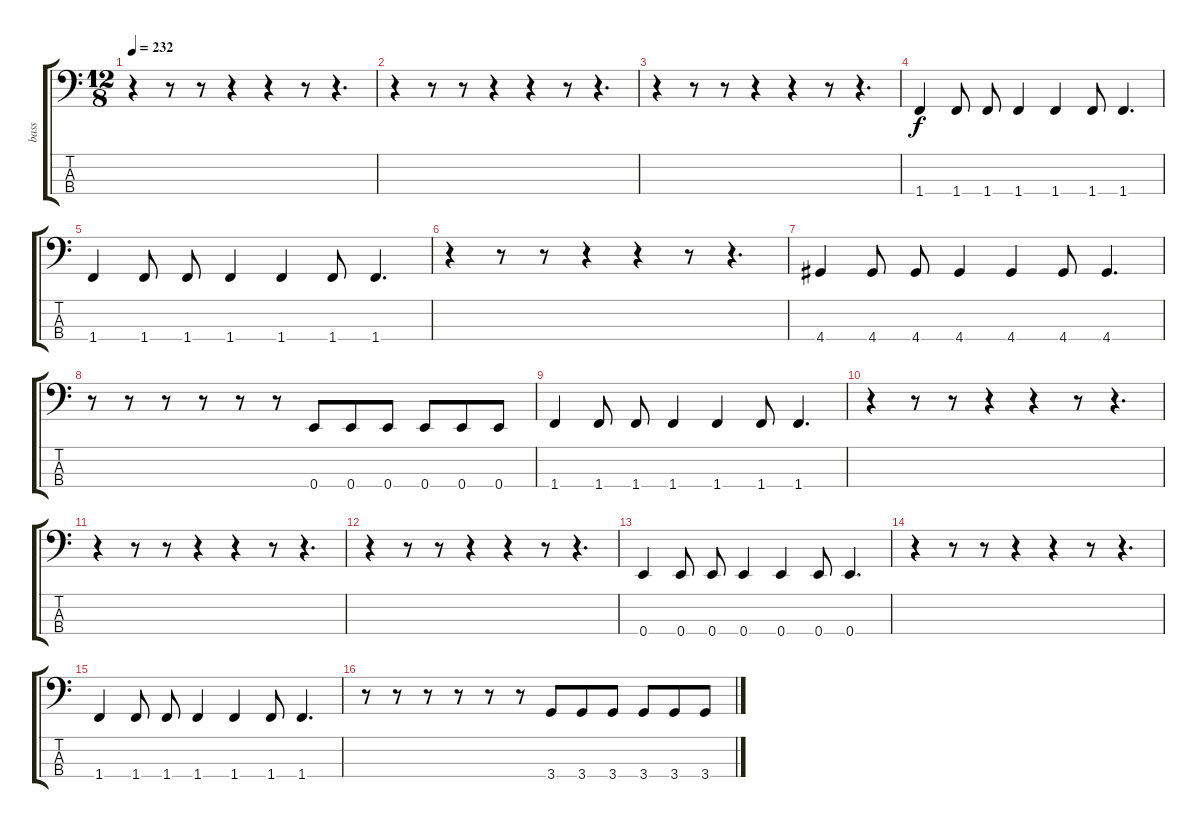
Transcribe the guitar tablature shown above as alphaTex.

\track ("bass" "bass") {instrument electricbassfinger}
\staff {score tabs}
\tuning (G2 D2 A1 E1) {hide}
\ts (12 8)
\tempo 232
\clef f4
\ks c
r.4{dy f} r.8 r.8 r.4 r.4 r.8 r.4{d} |
r.4 r.8 r.8 r.4 r.4 r.8 r.4{d} |
r.4 r.8 r.8 r.4 r.4 r.8 r.4{d} |
1.4.4 1.4.8 1.4.8 1.4.4 1.4.4 1.4.8 1.4.4{d} |
1.4.4 1.4.8 1.4.8 1.4.4 1.4.4 1.4.8 1.4.4{d} |
r.4 r.8 r.8 r.4 r.4 r.8 r.4{d} |
4.4.4 4.4.8 4.4.8 4.4.4 4.4.4 4.4.8 4.4.4{d} |
r.8 r.8 r.8 r.8 r.8 r.8 0.4.8 0.4.8 0.4.8 0.4.8 0.4.8 0.4.8 |
1.4.4 1.4.8 1.4.8 1.4.4 1.4.4 1.4.8 1.4.4{d} |
r.4 r.8 r.8 r.4 r.4 r.8 r.4{d} |
r.4 r.8 r.8 r.4 r.4 r.8 r.4{d} |
r.4 r.8 r.8 r.4 r.4 r.8 r.4{d} |
0.4.4 0.4.8 0.4.8 0.4.4 0.4.4 0.4.8 0.4.4{d} |
r.4 r.8 r.8 r.4 r.4 r.8 r.4{d} |
1.4.4 1.4.8 1.4.8 1.4.4 1.4.4 1.4.8 1.4.4{d} |
r.8 r.8 r.8 r.8 r.8 r.8 3.4.8 3.4.8 3.4.8 3.4.8 3.4.8 3.4.8
